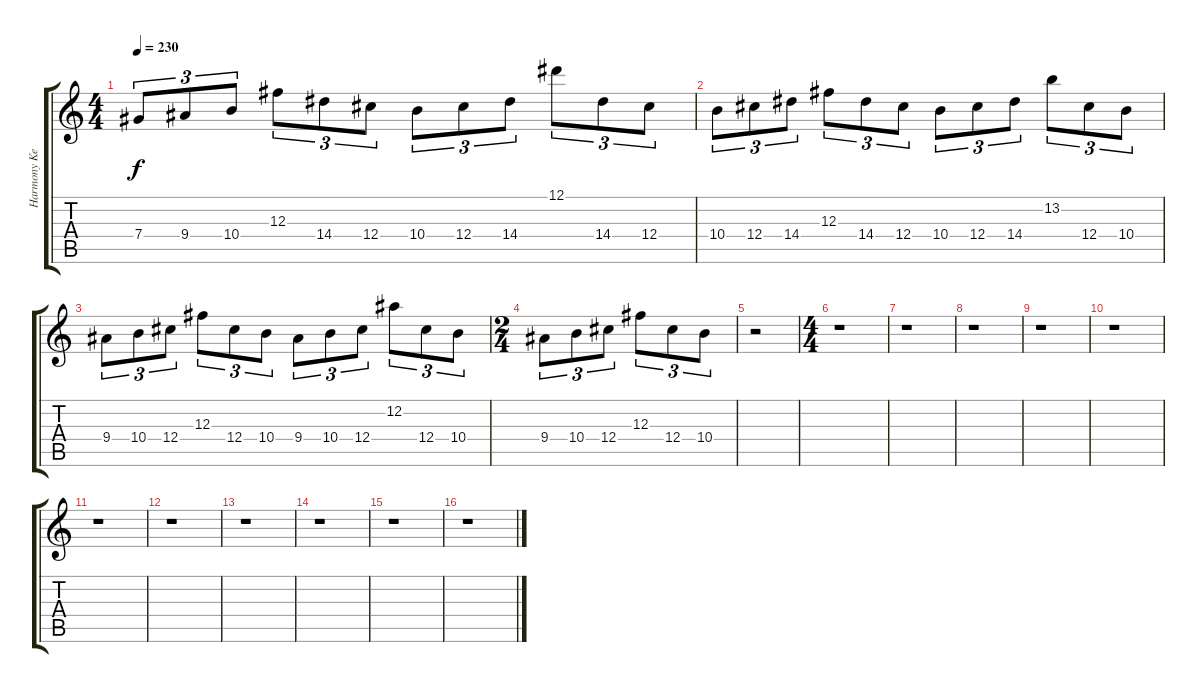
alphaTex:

\track ("Harmony Keyboard" "Harmony Ke") {instrument clavinet}
\staff {score tabs}
\tuning (Eb5 Bb4 Gb4 Db4 Ab3 Eb3) {hide}
\ts (4 4)
\tempo 230
\clef g2
\ks c
7.4.8{tu (3 2) dy f} 9.4.8{tu (3 2)} 10.4.8{tu (3 2)} 12.3.8{tu (3 2)} 14.4.8{tu (3 2)} 12.4.8{tu (3 2)} 10.4.8{tu (3 2)} 12.4.8{tu (3 2)} 14.4.8{tu (3 2)} 12.1.8{tu (3 2)} 14.4.8{tu (3 2)} 12.4.8{tu (3 2)} |
10.4.8{tu (3 2)} 12.4.8{tu (3 2)} 14.4.8{tu (3 2)} 12.3.8{tu (3 2)} 14.4.8{tu (3 2)} 12.4.8{tu (3 2)} 10.4.8{tu (3 2)} 12.4.8{tu (3 2)} 14.4.8{tu (3 2)} 13.2.8{tu (3 2)} 12.4.8{tu (3 2)} 10.4.8{tu (3 2)} |
9.4.8{tu (3 2)} 10.4.8{tu (3 2)} 12.4.8{tu (3 2)} 12.3.8{tu (3 2)} 12.4.8{tu (3 2)} 10.4.8{tu (3 2)} 9.4.8{tu (3 2)} 10.4.8{tu (3 2)} 12.4.8{tu (3 2)} 12.2.8{tu (3 2)} 12.4.8{tu (3 2)} 10.4.8{tu (3 2)} |
\ts (2 4)
9.4.8{tu (3 2)} 10.4.8{tu (3 2)} 12.4.8{tu (3 2)} 12.3.8{tu (3 2)} 12.4.8{tu (3 2)} 10.4.8{tu (3 2)} |
r.2 |
\ts (4 4)
r.1 |
r.1 |
r.1 |
r.1 |
r.1 |
r.1 |
r.1 |
r.1 |
r.1 |
r.1 |
r.1
